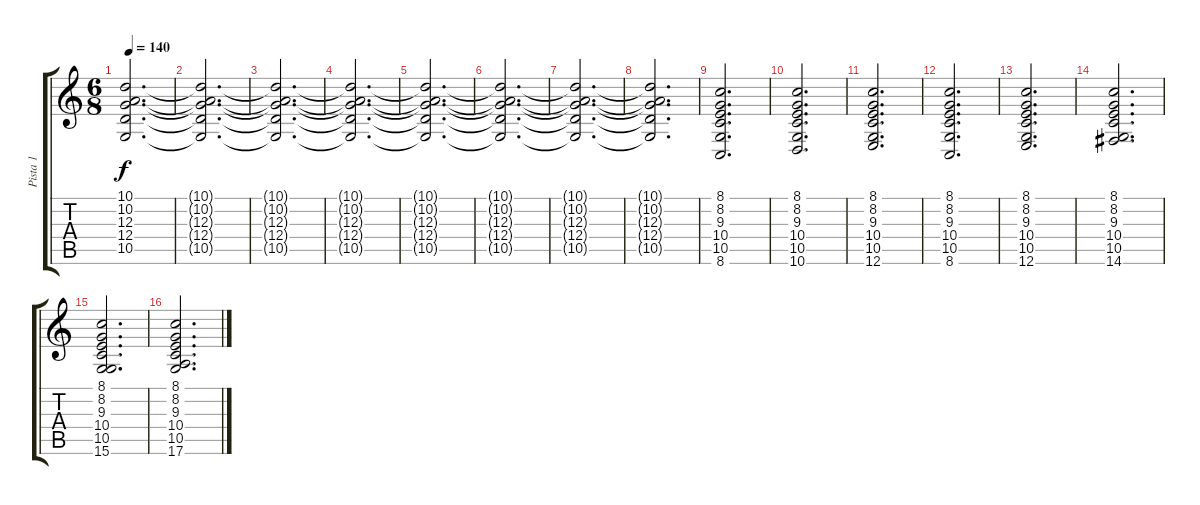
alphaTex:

\track ("Pista 1" "Pista 1") {instrument tremolostrings}
\staff {score tabs}
\tuning (E4 B3 G3 D3 A2 E2) {hide}
\ts (6 8)
\tempo 140
\clef g2
\ks c
(10.1 10.2 12.3 12.4 10.5).2{d dy f} |
(10.1{t} 10.2{t} 12.3{t} 12.4{t} 10.5{t}).2{d} |
(10.1{t} 10.2{t} 12.3{t} 12.4{t} 10.5{t}).2{d} |
(10.1{t} 10.2{t} 12.3{t} 12.4{t} 10.5{t}).2{d} |
(10.1{t} 10.2{t} 12.3{t} 12.4{t} 10.5{t}).2{d} |
(10.1{t} 10.2{t} 12.3{t} 12.4{t} 10.5{t}).2{d} |
(10.1{t} 10.2{t} 12.3{t} 12.4{t} 10.5{t}).2{d} |
(10.1{t} 10.2{t} 12.3{t} 12.4{t} 10.5{t}).2{d} |
(8.1 8.2 9.3 10.4 10.5 8.6).2{d} |
(8.1 8.2 9.3 10.4 10.5 10.6).2{d} |
(8.1 8.2 9.3 10.4 10.5 12.6).2{d} |
(8.1 8.2 9.3 10.4 10.5 8.6).2{d} |
(8.1 8.2 9.3 10.4 10.5 12.6).2{d} |
(8.1 8.2 9.3 10.4 10.5 14.6).2{d} |
(8.1 8.2 9.3 10.4 10.5 15.6).2{d} |
(8.1 8.2 9.3 10.4 10.5 17.6).2{d}
